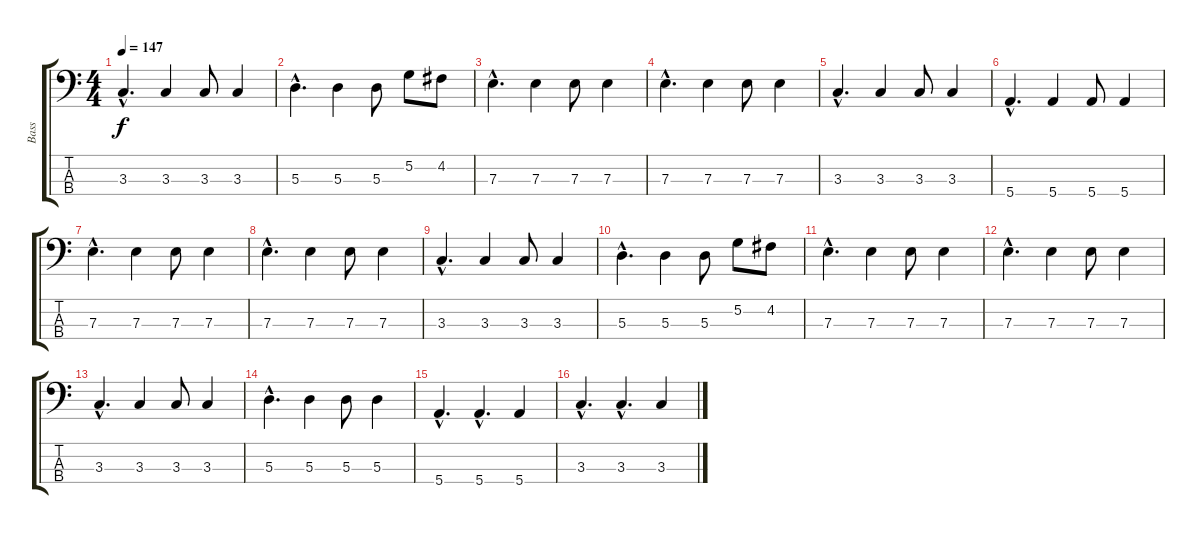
\track ("Bass" "Bass") {instrument electricbassfinger}
\staff {score tabs}
\tuning (G2 D2 A1 E1) {hide}
\ts (4 4)
\tempo 147
\clef f4
\ks c
3.3{hac}.4{d dy f} 3.3.4 3.3.8 3.3.4 |
5.3{hac}.4{d} 5.3.4 5.3.8 5.2.8 4.2.8 |
7.3{hac}.4{d} 7.3.4 7.3.8 7.3.4 |
7.3{hac}.4{d} 7.3.4 7.3.8 7.3.4 |
3.3{hac}.4{d} 3.3.4 3.3.8 3.3.4 |
5.4{hac}.4{d} 5.4.4 5.4.8 5.4.4 |
7.3{hac}.4{d} 7.3.4 7.3.8 7.3.4 |
7.3{hac}.4{d} 7.3.4 7.3.8 7.3.4 |
3.3{hac}.4{d} 3.3.4 3.3.8 3.3.4 |
5.3{hac}.4{d} 5.3.4 5.3.8 5.2.8 4.2.8 |
7.3{hac}.4{d} 7.3.4 7.3.8 7.3.4 |
7.3{hac}.4{d} 7.3.4 7.3.8 7.3.4 |
3.3{hac}.4{d} 3.3.4 3.3.8 3.3.4 |
5.3{hac}.4{d} 5.3.4 5.3.8 5.3.4 |
5.4{hac}.4{d} 5.4{hac}.4{d} 5.4.4 |
3.3{hac}.4{d} 3.3{hac}.4{d} 3.3.4
